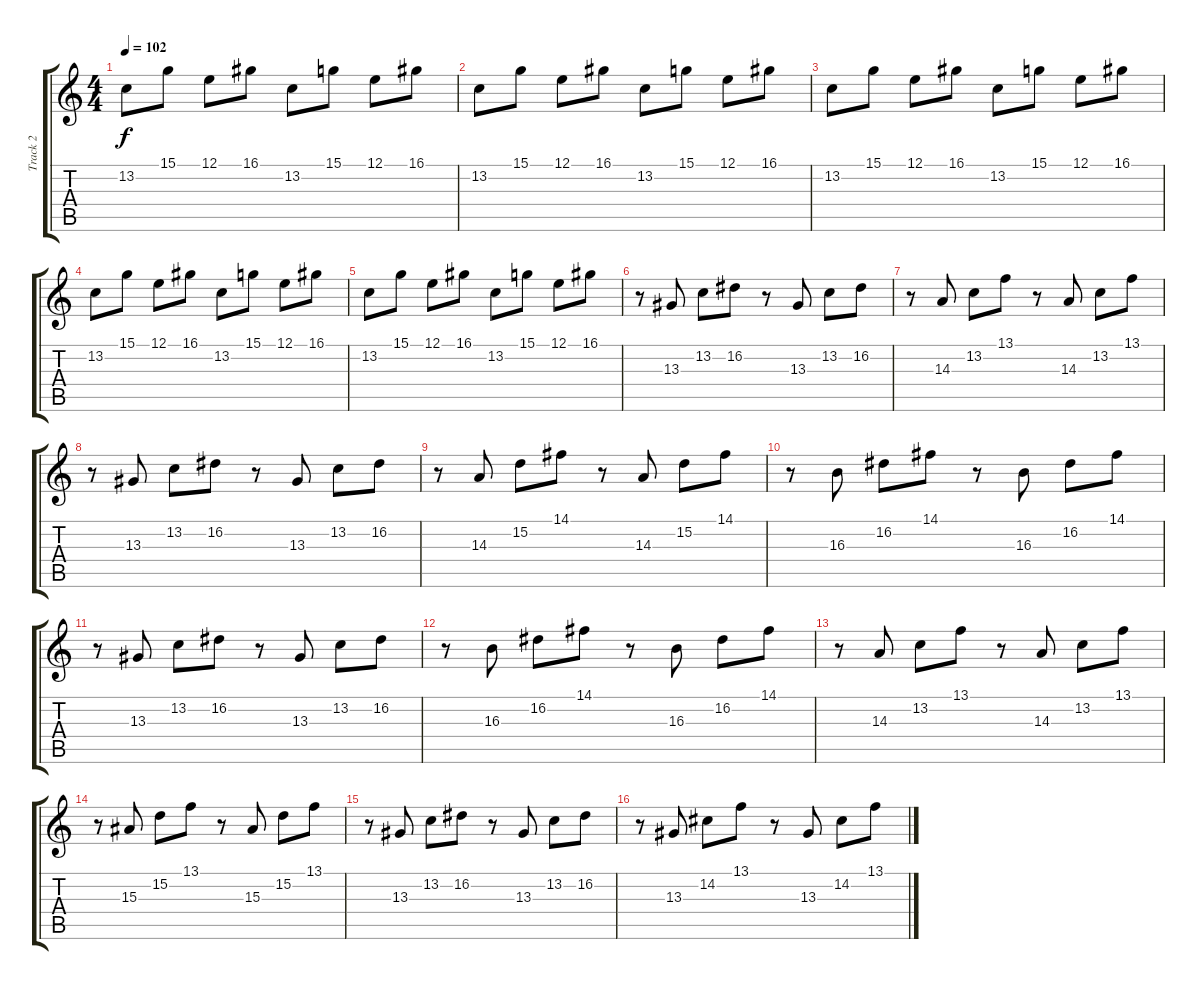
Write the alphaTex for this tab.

\track ("Track 2" "Track 2") {instrument musicbox}
\staff {score tabs}
\tuning (E4 B3 G3 D3 A2 E2) {hide}
\ts (4 4)
\tempo 102
\clef g2
\ks c
13.2.8{dy f} 15.1.8 12.1.8 16.1.8 13.2.8 15.1.8 12.1.8 16.1.8 |
13.2.8 15.1.8 12.1.8 16.1.8 13.2.8 15.1.8 12.1.8 16.1.8 |
13.2.8 15.1.8 12.1.8 16.1.8 13.2.8 15.1.8 12.1.8 16.1.8 |
13.2.8 15.1.8 12.1.8 16.1.8 13.2.8 15.1.8 12.1.8 16.1.8 |
13.2.8 15.1.8 12.1.8 16.1.8 13.2.8 15.1.8 12.1.8 16.1.8 |
r.8{volume 16} 13.3.8 13.2.8 16.2.8 r.8 13.3.8 13.2.8 16.2.8 |
r.8 14.3.8 13.2.8 13.1.8 r.8 14.3.8 13.2.8 13.1.8 |
r.8 13.3.8 13.2.8 16.2.8 r.8 13.3.8 13.2.8 16.2.8 |
r.8 14.3.8 15.2.8 14.1.8 r.8 14.3.8 15.2.8 14.1.8 |
r.8 16.3.8 16.2.8 14.1.8 r.8 16.3.8 16.2.8 14.1.8 |
r.8 13.3.8 13.2.8 16.2.8 r.8 13.3.8 13.2.8 16.2.8 |
r.8 16.3.8 16.2.8 14.1.8 r.8 16.3.8 16.2.8 14.1.8 |
r.8 14.3.8 13.2.8 13.1.8 r.8 14.3.8 13.2.8 13.1.8 |
r.8 15.3.8 15.2.8 13.1.8 r.8 15.3.8 15.2.8 13.1.8 |
r.8 13.3.8 13.2.8 16.2.8 r.8 13.3.8 13.2.8 16.2.8 |
r.8 13.3.8 14.2.8 13.1.8 r.8 13.3.8 14.2.8 13.1.8
